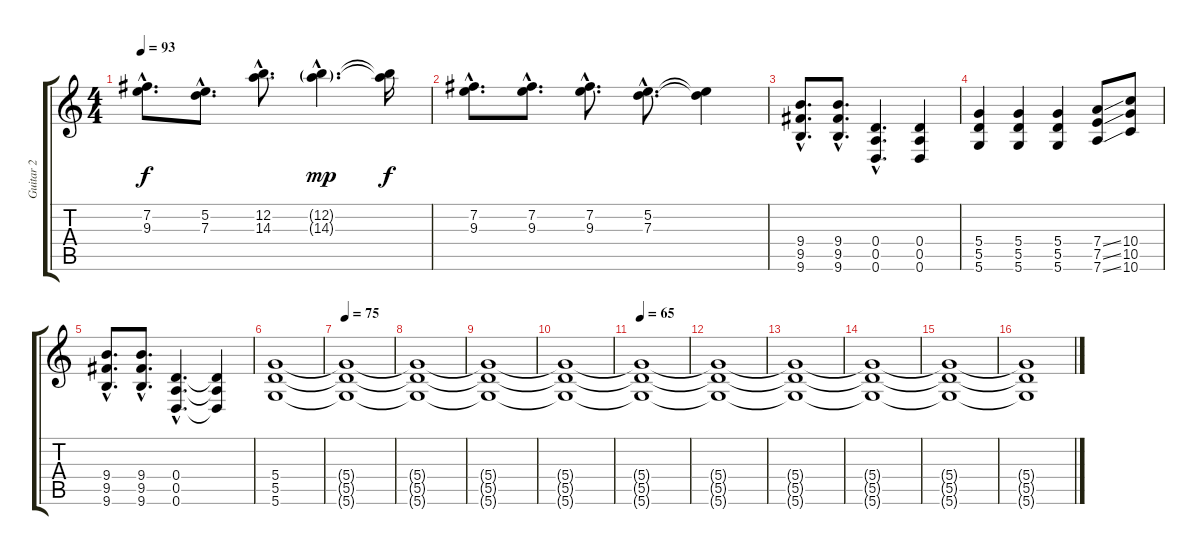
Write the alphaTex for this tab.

\track ("Guitar 2" "Guitar 2") {instrument distortionguitar}
\staff {score tabs}
\tuning (E4 B3 G3 D3 A2 D2) {hide}
\ts (4 4)
\tempo 93
\clef g2
\ks c
(7.2{hac} 9.3{hac}).8{d dy f} (5.2{hac} 7.3{hac}).8{d} (12.2{hac} 14.3{hac}).8{d} (12.2{g hac} 14.3{g hac}).4{d dy mp} (12.2{t} 14.3{t}).16{dy f} |
(7.2{hac} 9.3{hac}).8{d} (7.2{hac} 9.3{hac}).8{d} (7.2{hac} 9.3{hac}).8{d} (5.2{hac} 7.3{hac}).8{d} (5.2{t} 7.3{t}).4 |
(9.4{hac} 9.5{hac} 9.6{hac}).8{d volume 16} (9.4{hac} 9.5{hac} 9.6{hac}).8{d} (0.4{hac} 0.5{hac} 0.6{hac}).4{d} (0.4 0.5 0.6).4 |
(5.4 5.5 5.6).4 (5.4 5.5 5.6).4 (5.4 5.5 5.6).4 (7.4{ss} 7.5{ss} 7.6{ss}).8 (10.4 10.5 10.6).8 |
(9.4{hac} 9.5{hac} 9.6{hac}).8{d} (9.4{hac} 9.5{hac} 9.6{hac}).8{d} (0.4{hac} 0.5{hac} 0.6{hac}).4{d} (0.4{t} 0.5{t} 0.6{t}).4 |
(5.4 5.5 5.6).1 |
\tempo 75
(5.4{t} 5.5{t} 5.6{t}).1 |
(5.4{t} 5.5{t} 5.6{t}).1 |
(5.4{t} 5.5{t} 5.6{t}).1 |
(5.4{t} 5.5{t} 5.6{t}).1 |
\tempo 65
(5.4{t} 5.5{t} 5.6{t}).1 |
(5.4{t} 5.5{t} 5.6{t}).1 |
(5.4{t} 5.5{t} 5.6{t}).1 |
(5.4{t} 5.5{t} 5.6{t}).1 |
(5.4{t} 5.5{t} 5.6{t}).1 |
(5.4{t} 5.5{t} 5.6{t}).1
